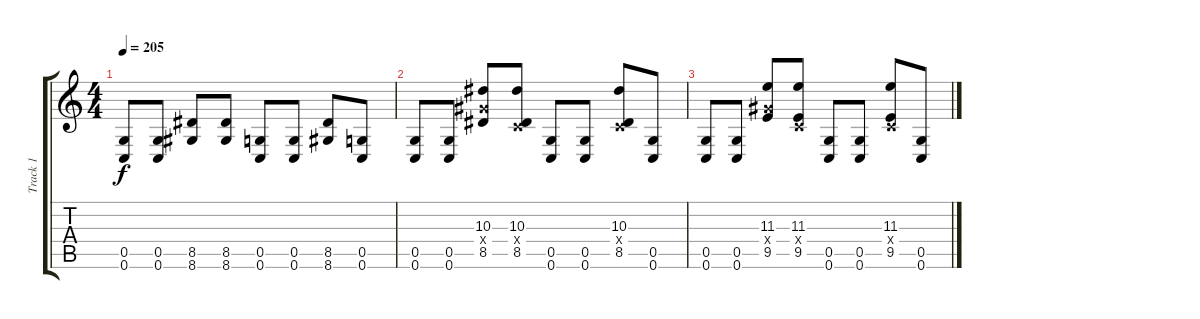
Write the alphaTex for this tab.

\track ("Track 1" "Track 1") {instrument overdrivenguitar}
\staff {score tabs}
\tuning (D4 A3 F3 C3 G2 C2) {hide}
\ts (4 4)
\tempo 205
\clef g2
\ks c
(0.5 0.6).8{dy f} (0.5 0.6).8 (8.5 8.6).8 (8.5 8.6).8 (0.5 0.6).8 (0.5 0.6).8 (8.5 8.6).8 (0.5 0.6).8 |
(0.5 0.6).8 (0.5 0.6).8 (10.3 8.4{x} 8.5).8 (10.3 0.4{x} 8.5).8 (0.5 0.6).8 (0.5 0.6).8 (10.3 0.4{x} 8.5).8 (0.5 0.6).8 |
(0.5 0.6).8 (0.5 0.6).8 (11.3 8.4{x} 9.5).8 (11.3 0.4{x} 9.5).8 (0.5 0.6).8 (0.5 0.6).8 (11.3 0.4{x} 9.5).8 (0.5 0.6).8
